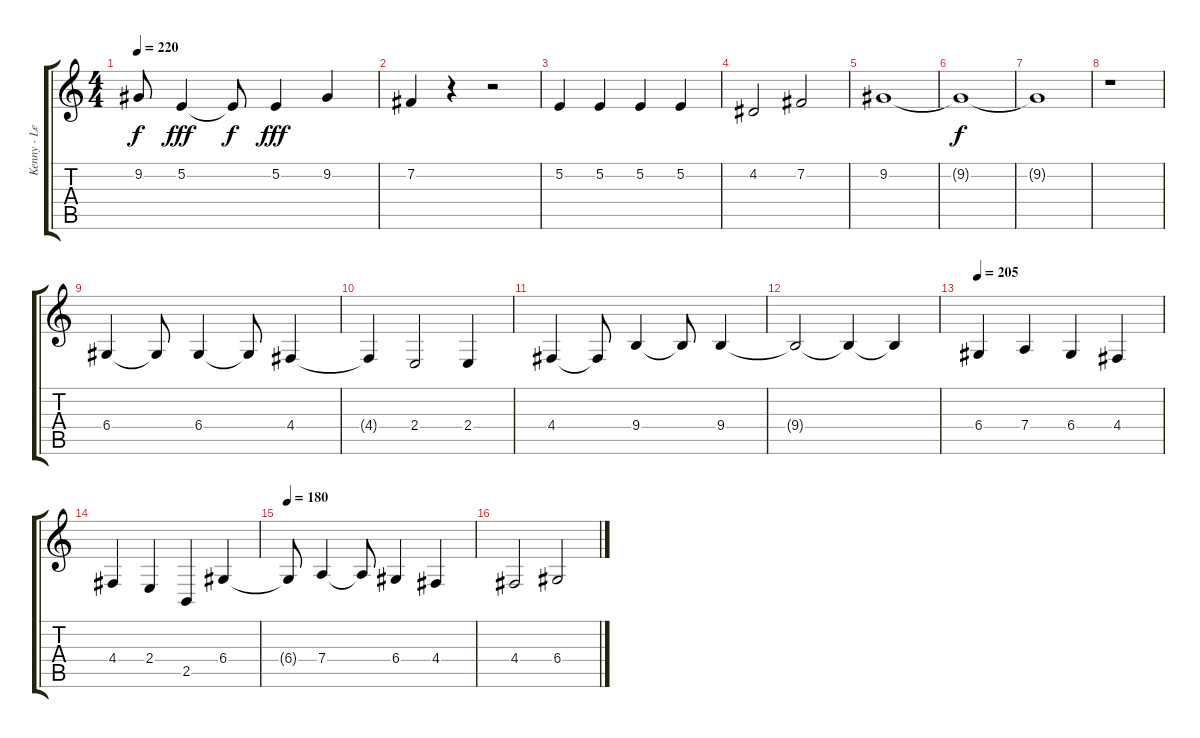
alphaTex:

\track ("Kenny - Lead Vocals" "Kenny - Le") {instrument altosax}
\staff {score tabs}
\tuning (E4 B3 G3 D3 A2 E2) {hide}
\ts (4 4)
\tempo 220
\clef g2
\ks c
9.2{t}.8{dy f} 5.2.4{dy fff} 5.2{t}.8{dy f} 5.2.4{dy fff} 9.2.4 |
7.2.4 r.4 r.2 |
5.2.4 5.2.4 5.2.4 5.2.4 |
4.2.2 7.2.2 |
9.2.1 |
9.2{t}.1{dy f} |
9.2{t}.1 |
r.1 |
6.4.4 6.4{t}.8 6.4.4 6.4{t}.8 4.4.4 |
4.4{t}.4 2.4.2 2.4.4 |
4.4.4 4.4{t}.8 9.4.4 9.4{t}.8 9.4.4 |
9.4{t}.2 9.4{t}.4 9.4{t}.4 |
\tempo 205
6.4.4 7.4.4 6.4.4 4.4.4 |
4.4.4 2.4.4 2.5.4 6.4.4 |
\tempo 180
6.4{t}.8 7.4.4 7.4{t}.8 6.4.4 4.4.4 |
4.4.2 6.4.2
